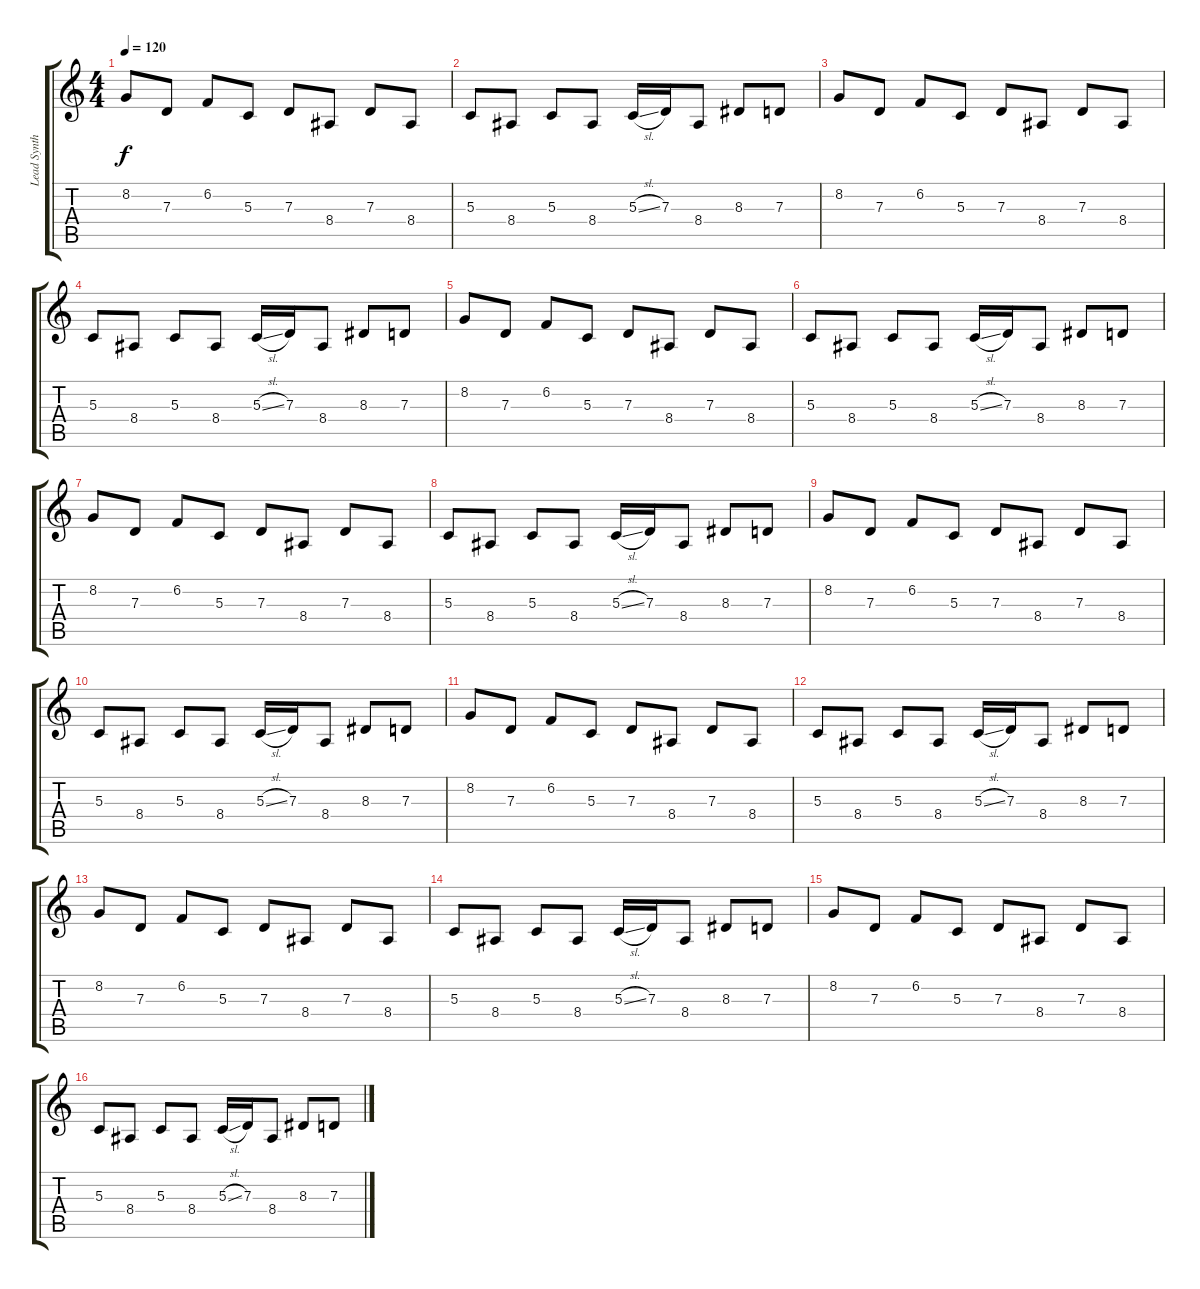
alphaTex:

\track ("Lead Synth Left Ch." "Lead Synth") {instrument churchorgan}
\staff {score tabs}
\tuning (E4 B3 G3 D3 A2 E2) {hide}
\ts (4 4)
\tempo 120
\clef g2
\ks c
8.2.8{dy f volume 16} 7.3.8 6.2.8 5.3.8 7.3.8 8.4.8 7.3.8 8.4.8 |
5.3.8 8.4.8 5.3.8 8.4.8 5.3{sl}.16 7.3.16 8.4.8 8.3.8 7.3.8 |
8.2.8 7.3.8 6.2.8 5.3.8 7.3.8 8.4.8 7.3.8 8.4.8 |
5.3.8 8.4.8 5.3.8 8.4.8 5.3{sl}.16 7.3.16 8.4.8 8.3.8 7.3.8 |
8.2.8{volume 16} 7.3.8 6.2.8 5.3.8 7.3.8 8.4.8 7.3.8 8.4.8 |
5.3.8 8.4.8 5.3.8 8.4.8 5.3{sl}.16 7.3.16 8.4.8 8.3.8 7.3.8 |
8.2.8 7.3.8 6.2.8 5.3.8 7.3.8 8.4.8 7.3.8 8.4.8 |
5.3.8 8.4.8 5.3.8 8.4.8 5.3{sl}.16 7.3.16 8.4.8 8.3.8 7.3.8 |
8.2.8{volume 16} 7.3.8 6.2.8 5.3.8 7.3.8 8.4.8 7.3.8 8.4.8 |
5.3.8 8.4.8 5.3.8 8.4.8 5.3{sl}.16 7.3.16 8.4.8 8.3.8 7.3.8 |
8.2.8 7.3.8 6.2.8 5.3.8 7.3.8 8.4.8 7.3.8 8.4.8 |
5.3.8 8.4.8 5.3.8 8.4.8 5.3{sl}.16 7.3.16 8.4.8 8.3.8 7.3.8 |
8.2.8{volume 16} 7.3.8 6.2.8 5.3.8 7.3.8 8.4.8 7.3.8 8.4.8 |
5.3.8 8.4.8 5.3.8 8.4.8 5.3{sl}.16 7.3.16 8.4.8 8.3.8 7.3.8 |
8.2.8 7.3.8 6.2.8 5.3.8 7.3.8 8.4.8 7.3.8 8.4.8 |
5.3.8 8.4.8 5.3.8 8.4.8 5.3{sl}.16 7.3.16 8.4.8 8.3.8 7.3.8
